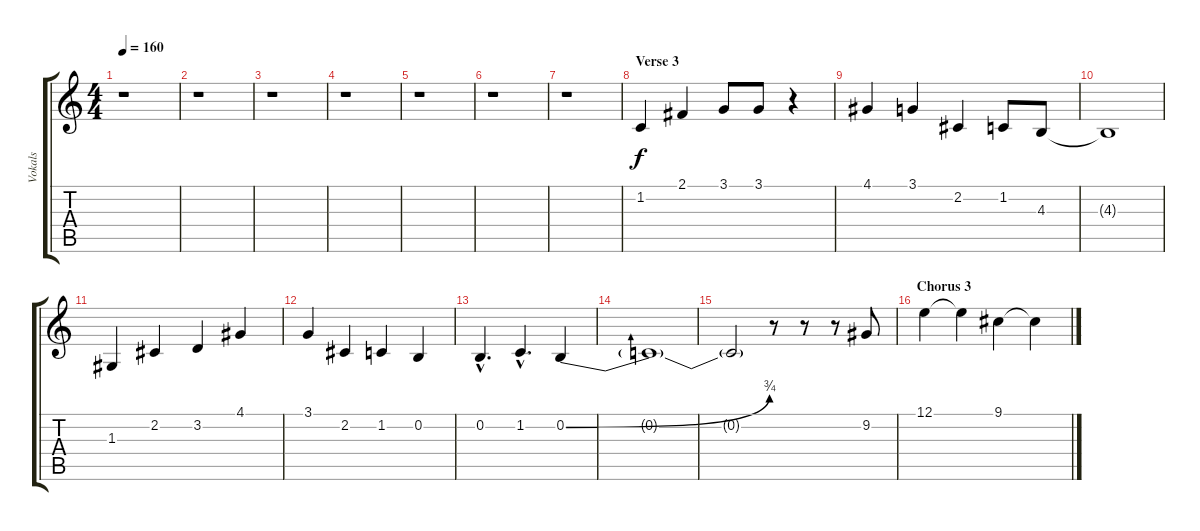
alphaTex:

\track ("Vokals" "Vokals") {instrument violin}
\staff {score tabs}
\tuning (E4 B3 G3 D3 A2 E2) {hide}
\ts (4 4)
\tempo 160
\clef g2
\ks c
r.1{dy f} |
r.1 |
r.1 |
r.1 |
r.1 |
r.1 |
r.1 |
\section ("" "Verse 3")
1.2.4 2.1.4 3.1.8 3.1.8 r.4 |
4.1.4 3.1.4 2.2.4 1.2.8 4.3.8 |
4.3{t}.1 |
1.3.4 2.2.4 3.2.4 4.1.4 |
3.1.4 2.2.4 1.2.4 0.2.4 |
0.2{hac}.4{d} 1.2{hac}.4{d} 0.2{be (bend 0 0 60 3)}.4 |
0.2{t}.1 |
0.2{t}.2 r.8 r.8 r.8 9.2.8 |
\section ("" "Chorus 3")
12.1.4 12.1{t}.4 9.1.4 9.1{t}.4
